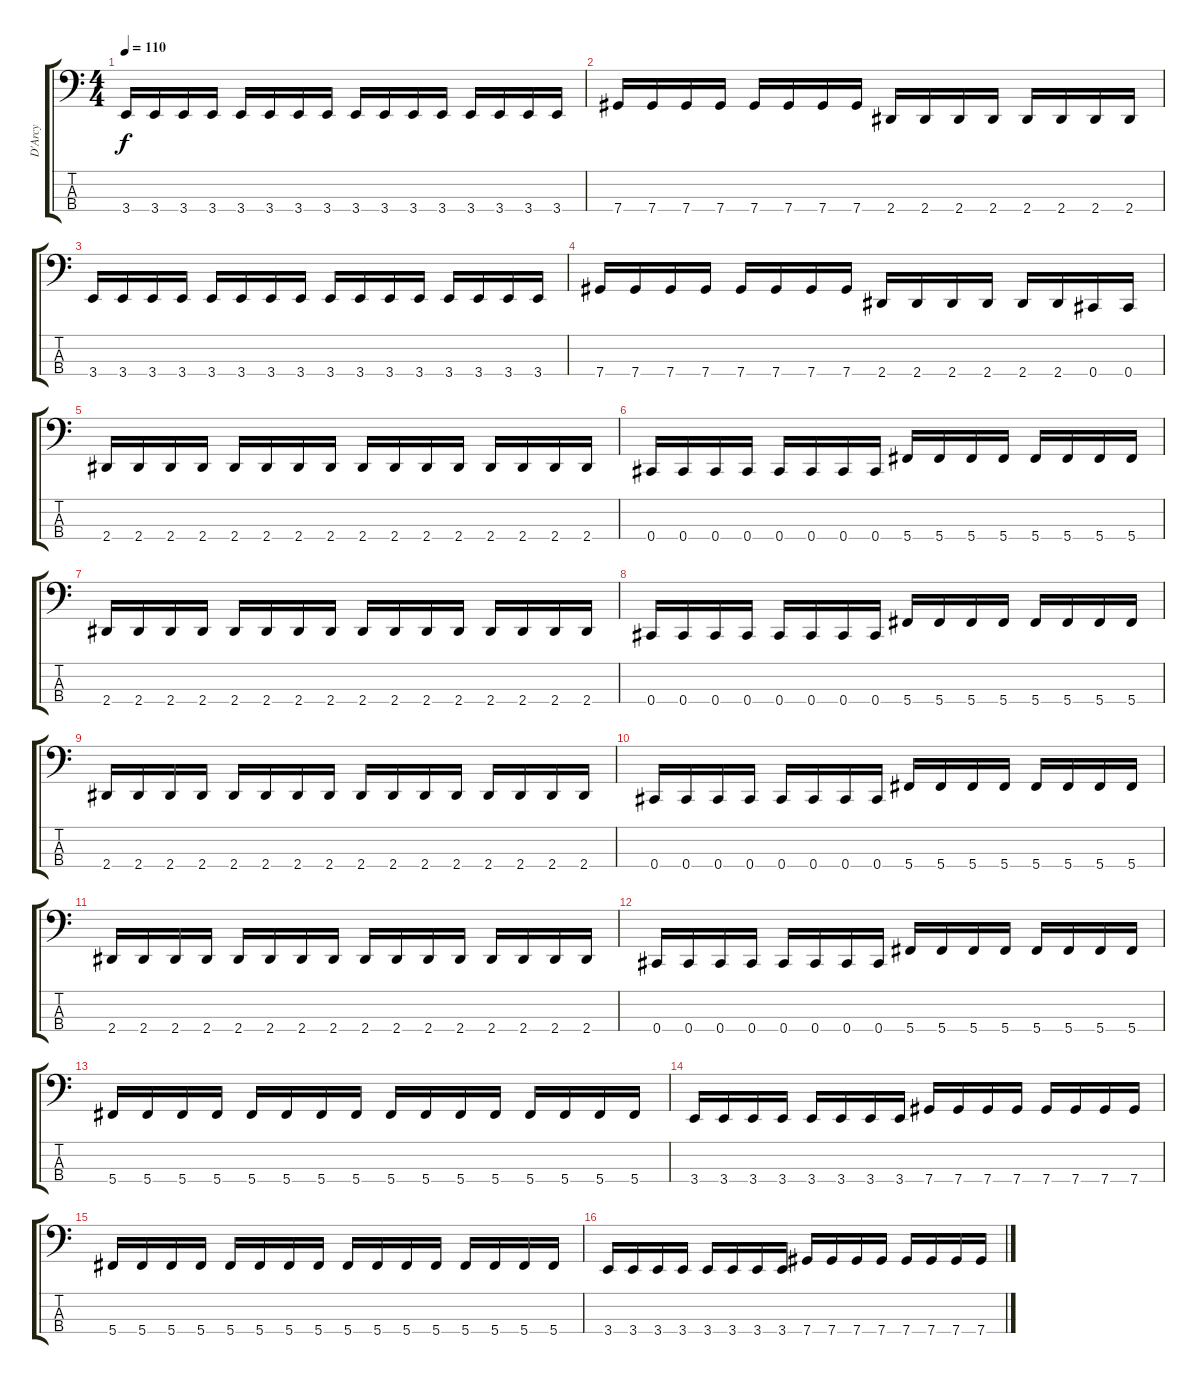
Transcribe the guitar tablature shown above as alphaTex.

\track ("D'Arcy" "D'Arcy") {instrument electricbasspick}
\staff {score tabs}
\tuning (Gb2 Db2 Ab1 Db1) {hide}
\ts (4 4)
\tempo 110
\clef f4
\ks c
3.4.16{dy f} 3.4.16 3.4.16 3.4.16 3.4.16 3.4.16 3.4.16 3.4.16 3.4.16 3.4.16 3.4.16 3.4.16 3.4.16 3.4.16 3.4.16 3.4.16 |
7.4.16 7.4.16 7.4.16 7.4.16 7.4.16 7.4.16 7.4.16 7.4.16 2.4.16 2.4.16 2.4.16 2.4.16 2.4.16 2.4.16 2.4.16 2.4.16 |
3.4.16 3.4.16 3.4.16 3.4.16 3.4.16 3.4.16 3.4.16 3.4.16 3.4.16 3.4.16 3.4.16 3.4.16 3.4.16 3.4.16 3.4.16 3.4.16 |
7.4.16 7.4.16 7.4.16 7.4.16 7.4.16 7.4.16 7.4.16 7.4.16 2.4.16 2.4.16 2.4.16 2.4.16 2.4.16 2.4.16 0.4.16 0.4.16 |
2.4.16 2.4.16 2.4.16 2.4.16 2.4.16 2.4.16 2.4.16 2.4.16 2.4.16 2.4.16 2.4.16 2.4.16 2.4.16 2.4.16 2.4.16 2.4.16 |
0.4.16 0.4.16 0.4.16 0.4.16 0.4.16 0.4.16 0.4.16 0.4.16 5.4.16 5.4.16 5.4.16 5.4.16 5.4.16 5.4.16 5.4.16 5.4.16 |
2.4.16 2.4.16 2.4.16 2.4.16 2.4.16 2.4.16 2.4.16 2.4.16 2.4.16 2.4.16 2.4.16 2.4.16 2.4.16 2.4.16 2.4.16 2.4.16 |
0.4.16 0.4.16 0.4.16 0.4.16 0.4.16 0.4.16 0.4.16 0.4.16 5.4.16 5.4.16 5.4.16 5.4.16 5.4.16 5.4.16 5.4.16 5.4.16 |
2.4.16 2.4.16 2.4.16 2.4.16 2.4.16 2.4.16 2.4.16 2.4.16 2.4.16 2.4.16 2.4.16 2.4.16 2.4.16 2.4.16 2.4.16 2.4.16 |
0.4.16 0.4.16 0.4.16 0.4.16 0.4.16 0.4.16 0.4.16 0.4.16 5.4.16 5.4.16 5.4.16 5.4.16 5.4.16 5.4.16 5.4.16 5.4.16 |
2.4.16 2.4.16 2.4.16 2.4.16 2.4.16 2.4.16 2.4.16 2.4.16 2.4.16 2.4.16 2.4.16 2.4.16 2.4.16 2.4.16 2.4.16 2.4.16 |
0.4.16 0.4.16 0.4.16 0.4.16 0.4.16 0.4.16 0.4.16 0.4.16 5.4.16 5.4.16 5.4.16 5.4.16 5.4.16 5.4.16 5.4.16 5.4.16 |
5.4.16 5.4.16 5.4.16 5.4.16 5.4.16 5.4.16 5.4.16 5.4.16 5.4.16 5.4.16 5.4.16 5.4.16 5.4.16 5.4.16 5.4.16 5.4.16 |
3.4.16 3.4.16 3.4.16 3.4.16 3.4.16 3.4.16 3.4.16 3.4.16 7.4.16 7.4.16 7.4.16 7.4.16 7.4.16 7.4.16 7.4.16 7.4.16 |
5.4.16 5.4.16 5.4.16 5.4.16 5.4.16 5.4.16 5.4.16 5.4.16 5.4.16 5.4.16 5.4.16 5.4.16 5.4.16 5.4.16 5.4.16 5.4.16 |
3.4.16 3.4.16 3.4.16 3.4.16 3.4.16 3.4.16 3.4.16 3.4.16 7.4.16 7.4.16 7.4.16 7.4.16 7.4.16 7.4.16 7.4.16 7.4.16
